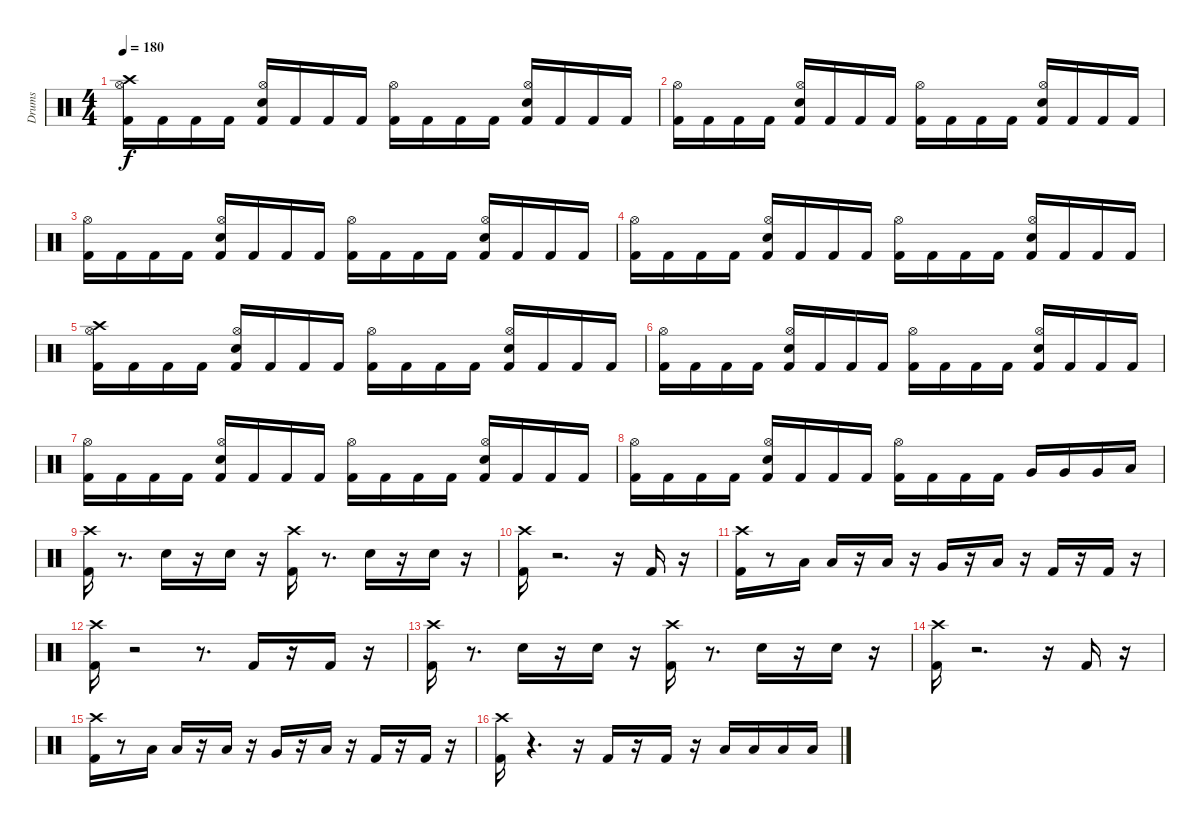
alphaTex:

\track ("Drums" "Drums") {instrument percussion}
\staff {score}
\articulation defaults
\ts (4 4)
\tempo 180
\clef neutral
\ks c
("Kick (hit) 2" "Hi-Hat (open)" "Crash high (hit)").16{dy f} "Kick (hit) 2".16 "Kick (hit) 2".16 "Kick (hit) 2".16 ("Kick (hit) 2" "Snare (hit) 2" "Hi-Hat (open)").16 "Kick (hit) 2".16 "Kick (hit) 2".16 "Kick (hit) 2".16 ("Kick (hit) 2" "Hi-Hat (open)").16 "Kick (hit) 2".16 "Kick (hit) 2".16 "Kick (hit) 2".16 ("Kick (hit) 2" "Snare (hit) 2" "Hi-Hat (open)").16 "Kick (hit) 2".16 "Kick (hit) 2".16 "Kick (hit) 2".16 |
("Hi-Hat (open)" "Kick (hit) 2").16 "Kick (hit) 2".16 "Kick (hit) 2".16 "Kick (hit) 2".16 ("Kick (hit) 2" "Snare (hit) 2" "Hi-Hat (open)").16 "Kick (hit) 2".16 "Kick (hit) 2".16 "Kick (hit) 2".16 ("Kick (hit) 2" "Hi-Hat (open)").16 "Kick (hit) 2".16 "Kick (hit) 2".16 "Kick (hit) 2".16 ("Kick (hit) 2" "Snare (hit) 2" "Hi-Hat (open)").16 "Kick (hit) 2".16 "Kick (hit) 2".16 "Kick (hit) 2".16 |
("Hi-Hat (open)" "Kick (hit) 2").16 "Kick (hit) 2".16 "Kick (hit) 2".16 "Kick (hit) 2".16 ("Kick (hit) 2" "Snare (hit) 2" "Hi-Hat (open)").16 "Kick (hit) 2".16 "Kick (hit) 2".16 "Kick (hit) 2".16 ("Kick (hit) 2" "Hi-Hat (open)").16 "Kick (hit) 2".16 "Kick (hit) 2".16 "Kick (hit) 2".16 ("Kick (hit) 2" "Snare (hit) 2" "Hi-Hat (open)").16 "Kick (hit) 2".16 "Kick (hit) 2".16 "Kick (hit) 2".16 |
("Hi-Hat (open)" "Kick (hit) 2").16 "Kick (hit) 2".16 "Kick (hit) 2".16 "Kick (hit) 2".16 ("Kick (hit) 2" "Snare (hit) 2" "Hi-Hat (open)").16 "Kick (hit) 2".16 "Kick (hit) 2".16 "Kick (hit) 2".16 ("Kick (hit) 2" "Hi-Hat (open)").16 "Kick (hit) 2".16 "Kick (hit) 2".16 "Kick (hit) 2".16 ("Kick (hit) 2" "Snare (hit) 2" "Hi-Hat (open)").16 "Kick (hit) 2".16 "Kick (hit) 2".16 "Kick (hit) 2".16 |
("Kick (hit) 2" "Hi-Hat (open)" "Crash high (hit)").16 "Kick (hit) 2".16 "Kick (hit) 2".16 "Kick (hit) 2".16 ("Kick (hit) 2" "Snare (hit) 2" "Hi-Hat (open)").16 "Kick (hit) 2".16 "Kick (hit) 2".16 "Kick (hit) 2".16 ("Kick (hit) 2" "Hi-Hat (open)").16 "Kick (hit) 2".16 "Kick (hit) 2".16 "Kick (hit) 2".16 ("Kick (hit) 2" "Snare (hit) 2" "Hi-Hat (open)").16 "Kick (hit) 2".16 "Kick (hit) 2".16 "Kick (hit) 2".16 |
("Hi-Hat (open)" "Kick (hit) 2").16 "Kick (hit) 2".16 "Kick (hit) 2".16 "Kick (hit) 2".16 ("Kick (hit) 2" "Snare (hit) 2" "Hi-Hat (open)").16 "Kick (hit) 2".16 "Kick (hit) 2".16 "Kick (hit) 2".16 ("Kick (hit) 2" "Hi-Hat (open)").16 "Kick (hit) 2".16 "Kick (hit) 2".16 "Kick (hit) 2".16 ("Kick (hit) 2" "Snare (hit) 2" "Hi-Hat (open)").16 "Kick (hit) 2".16 "Kick (hit) 2".16 "Kick (hit) 2".16 |
("Hi-Hat (open)" "Kick (hit) 2").16 "Kick (hit) 2".16 "Kick (hit) 2".16 "Kick (hit) 2".16 ("Kick (hit) 2" "Snare (hit) 2" "Hi-Hat (open)").16 "Kick (hit) 2".16 "Kick (hit) 2".16 "Kick (hit) 2".16 ("Kick (hit) 2" "Hi-Hat (open)").16 "Kick (hit) 2".16 "Kick (hit) 2".16 "Kick (hit) 2".16 ("Kick (hit) 2" "Snare (hit) 2" "Hi-Hat (open)").16 "Kick (hit) 2".16 "Kick (hit) 2".16 "Kick (hit) 2".16 |
("Hi-Hat (open)" "Kick (hit) 2").16 "Kick (hit) 2".16 "Kick (hit) 2".16 "Kick (hit) 2".16 ("Kick (hit) 2" "Snare (hit) 2" "Hi-Hat (open)").16 "Kick (hit) 2".16 "Kick (hit) 2".16 "Kick (hit) 2".16 ("Kick (hit) 2" "Hi-Hat (open)").16 "Kick (hit) 2".16 "Kick (hit) 2".16 "Kick (hit) 2".16 "Very Low Tom (hit)".16 "Very Low Tom (hit)".16 "Very Low Tom (hit)".16 "Low Floor Tom (hit)".16 |
("Kick (hit) 2" "Crash high (hit)").16 r.8{d} "Snare (hit) 2".16 r.16 "Snare (hit) 2".16 r.16 ("Kick (hit) 2" "Crash high (hit)").16 r.8{d} "Snare (hit) 2".16 r.16 "Snare (hit) 2".16 r.16 |
("Kick (hit) 2" "Crash high (hit)").16 r.2{d} r.16 "Kick (hit) 2".16 r.16 |
("Kick (hit) 2" "Crash high (hit)").16 r.8 "Low Tom (hit)".16 "Low Tom (hit)".16 r.16 "Low Tom (hit)".16 r.16 "Very Low Tom (hit)".16 r.16 "Low Floor Tom (hit)".16 r.16 "Kick (hit) 2".16 r.16 "Kick (hit) 2".16 r.16 |
("Kick (hit) 2" "Crash high (hit)").16 r.2 r.8{d} "Kick (hit) 2".16 r.16 "Kick (hit) 2".16 r.16 |
("Kick (hit) 2" "Crash high (hit)").16 r.8{d} "Snare (hit) 2".16 r.16 "Snare (hit) 2".16 r.16 ("Kick (hit) 2" "Crash high (hit)").16 r.8{d} "Snare (hit) 2".16 r.16 "Snare (hit) 2".16 r.16 |
("Kick (hit) 2" "Crash high (hit)").16 r.2{d} r.16 "Kick (hit) 2".16 r.16 |
("Kick (hit) 2" "Crash high (hit)").16 r.8 "Low Tom (hit)".16 "Low Tom (hit)".16 r.16 "Low Tom (hit)".16 r.16 "Very Low Tom (hit)".16 r.16 "Low Floor Tom (hit)".16 r.16 "Kick (hit) 2".16 r.16 "Kick (hit) 2".16 r.16 |
("Kick (hit) 2" "Crash high (hit)").16 r.4{d} r.16 "Kick (hit) 2".16 r.16 "Kick (hit) 2".16 r.16 "Low Tom (hit)".16 "Low Tom (hit)".16 "Low Tom (hit)".16 "Low Tom (hit)".16
